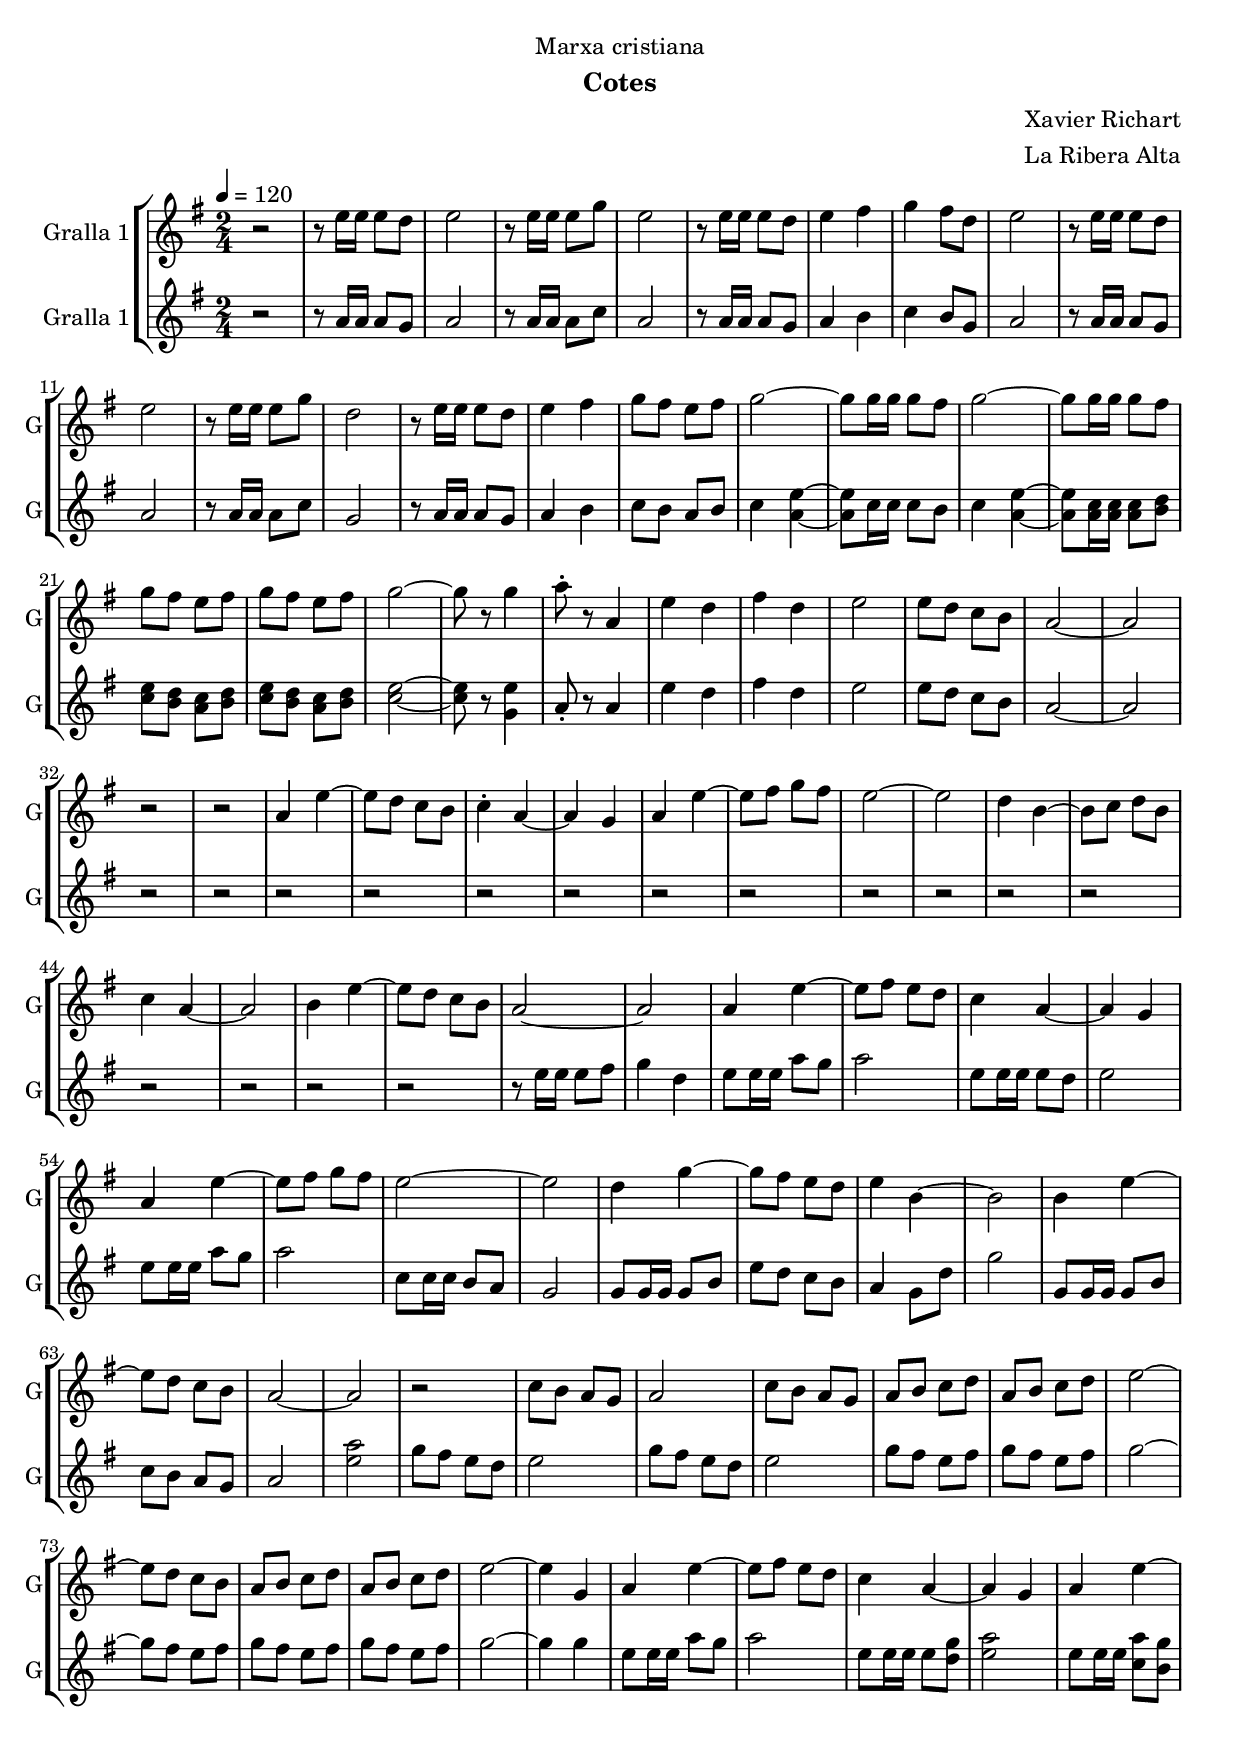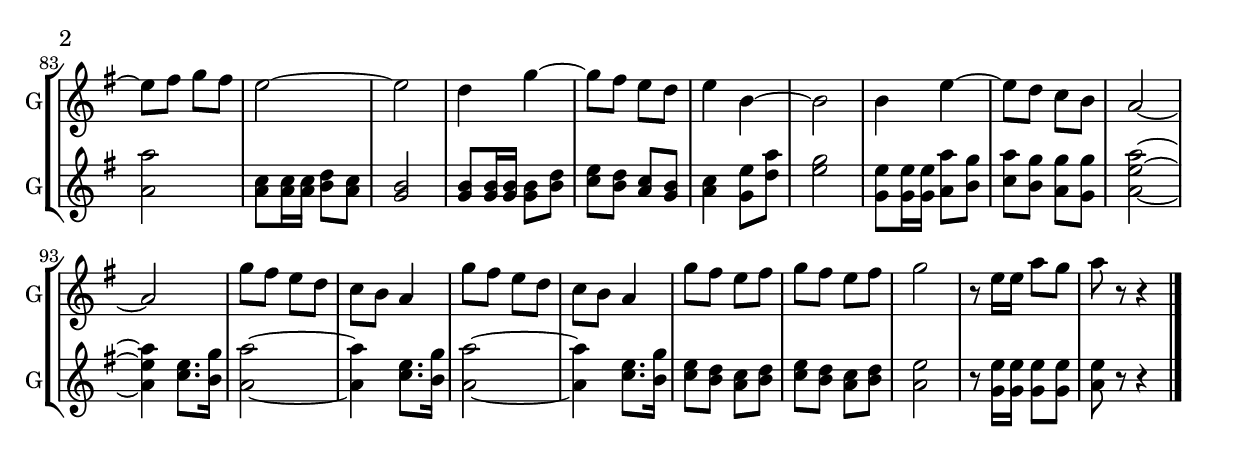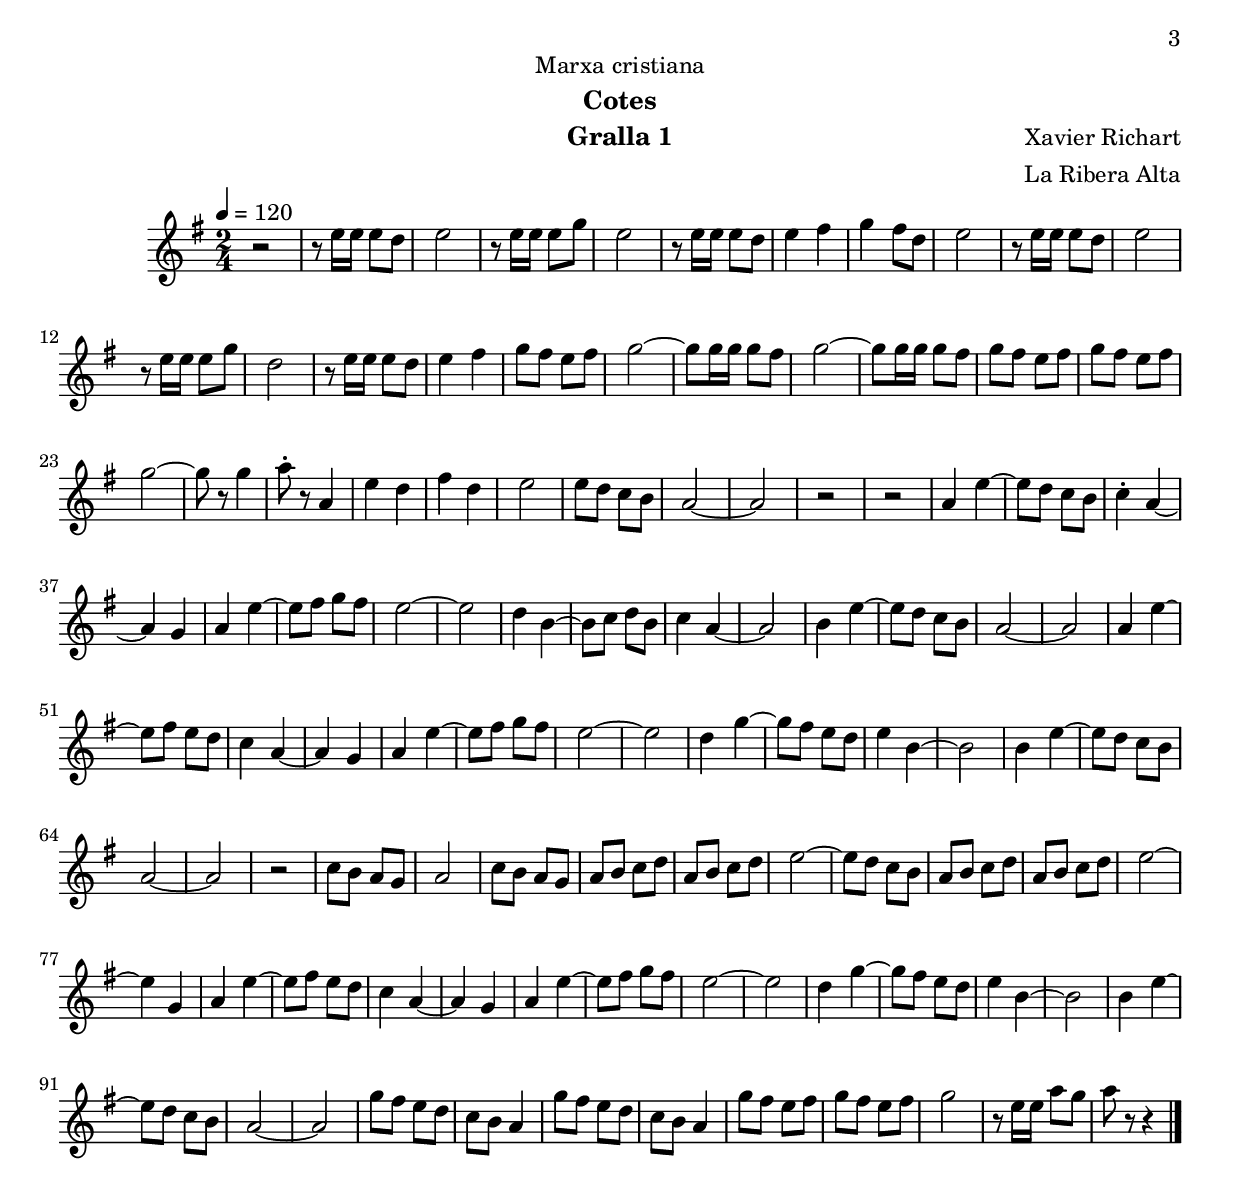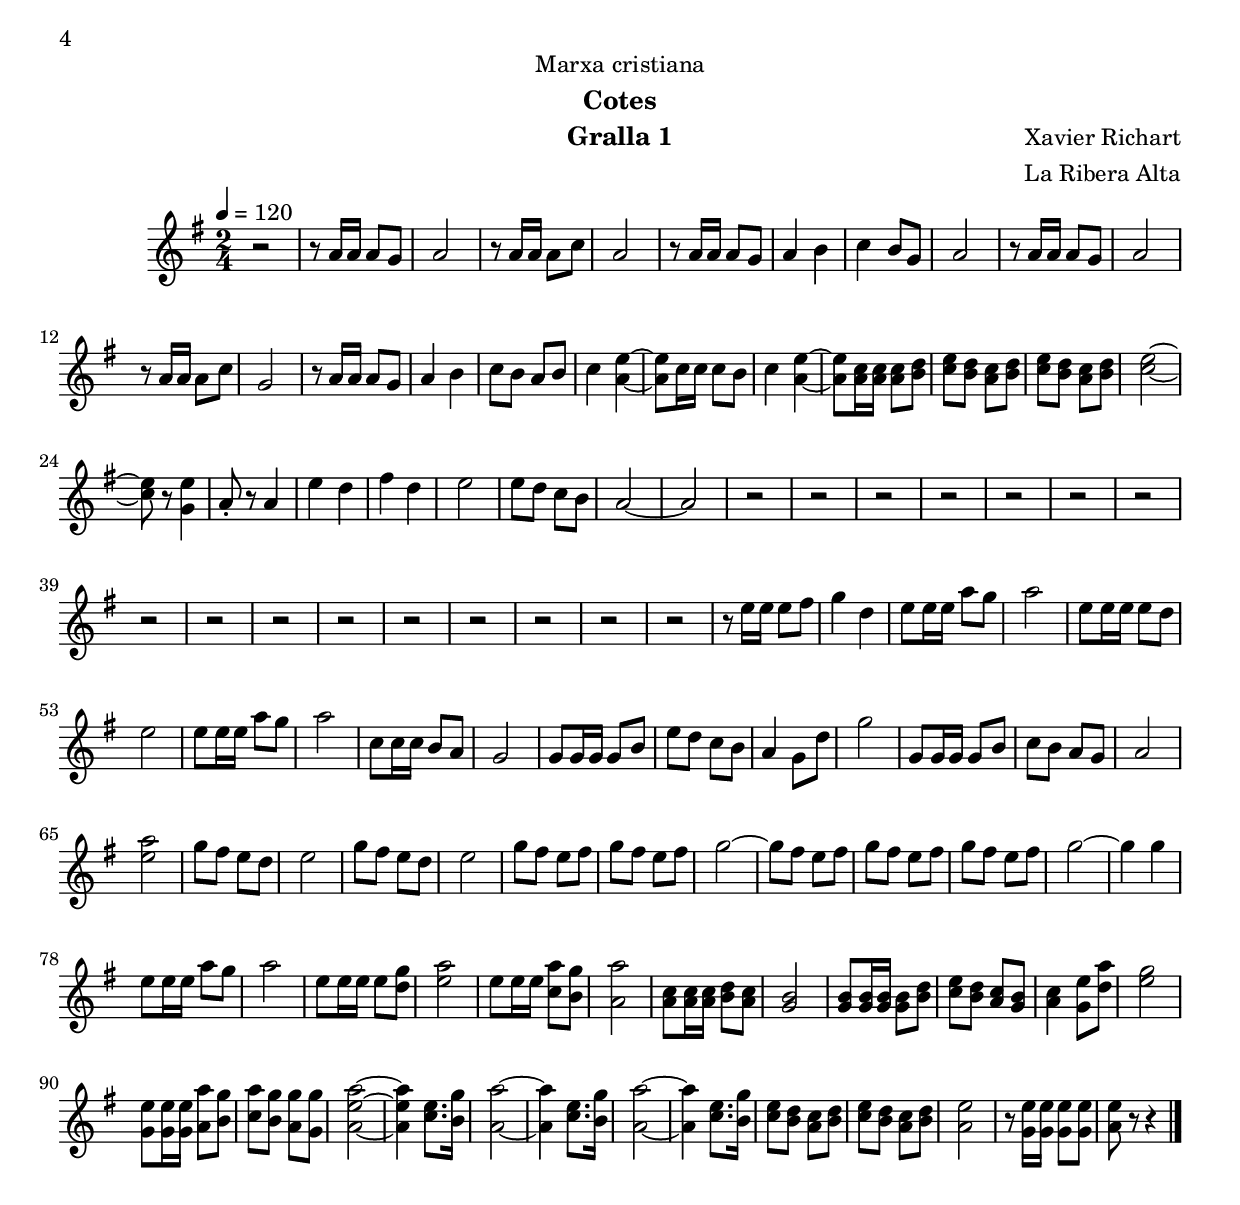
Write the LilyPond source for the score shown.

\version "2.22.1"

\header {
  dedication="Marxa cristiana"
  title=""
  subtitle="Cotes"
  subsubtitle=""
  poet=""
  meter=""
  piece=""
  composer="Xavier Richart"
  arranger="La Ribera Alta"
  opus=""
  instrument=""
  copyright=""
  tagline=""
}

liniaroAa =
\relative e''
{
  \tempo 4=120
  \clef treble
  \key g \major
  \time 2/4
  r2  |
  r8 e16 e e8 d  |
  e2  |
  r8 e16 e e8 g  |
  %05
  e2  |
  r8 e16 e e8 d  |
  e4 fis  |
  g4 fis8 d  |
  e2  |
  %10
  r8 e16 e e8 d  |
  e2  |
  r8 e16 e e8 g  |
  d2  |
  r8 e16 e e8 d  |
  %15
  e4 fis  |
  g8 fis e fis  |
  g2 ~  |
  g8 g16 g g8 fis  |
  g2 ~  |
  %20
  g8 g16 g g8 fis  |
  g8 fis e fis  |
  g8 fis e fis  |
  g2 ~  |
  g8 r g4  |
  %25
  a8-. r a,4  |
  e'4 d  |
  fis4 d  |
  e2  |
  e8 d c b  |
  %30
  a2 ~  |
  a2  |
  r2  |
  r2  |
  a4 e' ~  |
  %35
  e8 d c b  |
  c4 -. a ~  |
  a4 g  |
  a4 e' ~  |
  e8 fis g fis  |
  %40
  e2 ~  |
  e2  |
  d4 b ~  |
  b8 c d b  |
  c4 a ~  |
  %45
  a2  |
  b4 e ~  |
  e8 d c b  |
  a2 ~  |
  a2  |
  %50
  a4 e' ~  |
  e8 fis e d  |
  c4 a ~  |
  a4 g  |
  a4 e' ~  |
  %55
  e8 fis g fis  |
  e2 ~  |
  e2  |
  d4 g ~  |
  g8 fis e d  |
  %60
  e4 b ~  |
  b2  |
  b4 e ~  |
  e8 d c b  |
  a2 ~  |
  %65
  a2  |
  r2  |
  c8 b a g  |
  a2  |
  c8 b a g  |
  %70
  a8 b c d  |
  a8 b c d  |
  e2 ~  |
  e8 d c b  |
  a8 b c d  |
  %75
  a8 b c d  |
  e2 ~  |
  e4 g,  |
  a4 e' ~  |
  e8 fis e d  |
  %80
  c4 a ~  |
  a4 g  |
  a4 e' ~  |
  e8 fis g fis  |
  e2 ~  |
  %85
  e2  |
  d4 g ~  |
  g8 fis e d  |
  e4 b ~  |
  b2  |
  %90
  b4 e ~  |
  e8 d c b  |
  a2 ~  |
  a2  |
  g'8 fis e d  |
  %95
  c8 b a4  |
  g'8 fis e d  |
  c8 b a4  |
  g'8 fis e fis  |
  g8 fis e fis  |
  %100
  g2  |
  r8 e16 e a8 g  |
  a8 r r4  \bar "|."
}

liniaroAb =
\relative a'
{
  \tempo 4=120
  \clef treble
  \key g \major
  \time 2/4
  r2  |
  r8 a16 a a8 g  |
  a2  |
  r8 a16 a a8 c  |
  %05
  a2  |
  r8 a16 a a8 g  |
  a4 b  |
  c4 b8 g  |
  a2  |
  %10
  r8 a16 a a8 g  |
  a2  |
  r8 a16 a a8 c  |
  g2  |
  r8 a16 a a8 g  |
  %15
  a4 b  |
  c8 b a b  |
  c4 <a e'> ~ ~  |
  <a e'>8 c16 c c8 b  |
  c4 <a e'> ~ ~  |
  %20
  <a e'>8 <a c>16 <a c> <a c>8 <b d>  |
  <c e>8 <b d> <a c> <b d>  |
  <c e>8 <b d> <a c> <b d>  |
  <c e>2 ~ ~  |
  <c e>8 r <g e'>4  |
  %25
  a8-. r a4  |
  e'4 d  |
  fis4 d  |
  e2  |
  e8 d c b  |
  %30
  a2 ~  |
  a2  |
  r2  |
  r2  |
  r2  |
  %35
  r2  |
  r2  |
  r2  |
  r2  |
  r2  |
  %40
  r2  |
  r2  |
  r2  |
  r2  |
  r2  |
  %45
  r2  |
  r2  |
  r2  |
  r8 e'16 e e8 fis  |
  g4 d  |
  %50
  e8 e16 e a8 g  |
  a2  |
  e8 e16 e e8 d  |
  e2  |
  e8 e16 e a8 g  |
  %55
  a2  |
  c,8 c16 c b8 a  |
  g2  |
  g8 g16 g g8 b  |
  e8 d c b  |
  %60
  a4 g8 d'  |
  g2  |
  g,8 g16 g g8 b  |
  c8 b a g  |
  a2  |
  %65
  <e' a>2  |
  g8 fis e d  |
  e2  |
  g8 fis e d  |
  e2  |
  %70
  g8 fis e fis  |
  g8 fis e fis  |
  g2 ~  |
  g8 fis e fis  |
  g8 fis e fis  |
  %75
  g8 fis e fis  |
  g2 ~  |
  g4 g  |
  e8 e16 e a8 g  |
  a2  |
  %80
  e8 e16 e e8 <d g>  |
  <e a>2  |
  e8 e16 e <c a'>8 <b g'>  |
  <a a'>2  |
  <a c>8 <a c>16 <a c> <b d>8 <a c>  |
  %85
  <g b>2  |
  <g b>8 <g b>16 <g b> <g b>8 <b d>  |
  <c e>8 <b d> <a c> <g b>  |
  <a c>4 <g e'>8 <d' a'>  |
  <e g>2  |
  %90
  <g, e'>8 <g e'>16 <g e'> <a a'>8 <b g'>  |
  <c a'>8 <b g'> <a g'> <g g'>  |
  <a e' a>2 ~ ~ ~  |
  <a e' a>4 <c e>8. <b g'>16  |
  <a a'>2 ~ ~  |
  %95
  <a a'>4 <c e>8. <b g'>16  |
  <a a'>2 ~ ~  |
  <a a'>4 <c e>8. <b g'>16  |
  <c e>8 <b d> <a c> <b d>  |
  <c e>8 <b d> <a c> <b d>  |
  %100
  <a e'>2  |
  r8 <g e'>16 <g e'> <g e'>8 <g e'>  |
  <a e'>8 r r4  \bar "|."
}

\bookpart {
  \score {
    \new StaffGroup {
      \override Score.RehearsalMark #'self-alignment-X = #LEFT
      <<
        \new Staff \with {instrumentName = #"Gralla 1" shortInstrumentName = #"G"} \liniaroAa
        \new Staff \with {instrumentName = #"Gralla 1" shortInstrumentName = #"G"} \liniaroAb
      >>
    }
    \layout {}
  }
  \score { \unfoldRepeats
    \new StaffGroup {
      \override Score.RehearsalMark #'self-alignment-X = #LEFT
      <<
        \new Staff \with {instrumentName = #"Gralla 1" shortInstrumentName = #"G"} \liniaroAa
        \new Staff \with {instrumentName = #"Gralla 1" shortInstrumentName = #"G"} \liniaroAb
      >>
    }
    \midi {
      \set Staff.midiInstrument = "oboe"
      \set DrumStaff.midiInstrument = "drums"
    }
  }
}

\bookpart {
  \header {instrument="Gralla 1"}
  \score {
    \new StaffGroup {
      \override Score.RehearsalMark #'self-alignment-X = #LEFT
      <<
        \new Staff \liniaroAa
      >>
    }
    \layout {}
  }
  \score { \unfoldRepeats
    \new StaffGroup {
      \override Score.RehearsalMark #'self-alignment-X = #LEFT
      <<
        \new Staff \liniaroAa
      >>
    }
    \midi {
      \set Staff.midiInstrument = "oboe"
      \set DrumStaff.midiInstrument = "drums"
    }
  }
}

\bookpart {
  \header {instrument="Gralla 1"}
  \score {
    \new StaffGroup {
      \override Score.RehearsalMark #'self-alignment-X = #LEFT
      <<
        \new Staff \liniaroAb
      >>
    }
    \layout {}
  }
  \score { \unfoldRepeats
    \new StaffGroup {
      \override Score.RehearsalMark #'self-alignment-X = #LEFT
      <<
        \new Staff \liniaroAb
      >>
    }
    \midi {
      \set Staff.midiInstrument = "oboe"
      \set DrumStaff.midiInstrument = "drums"
    }
  }
}

